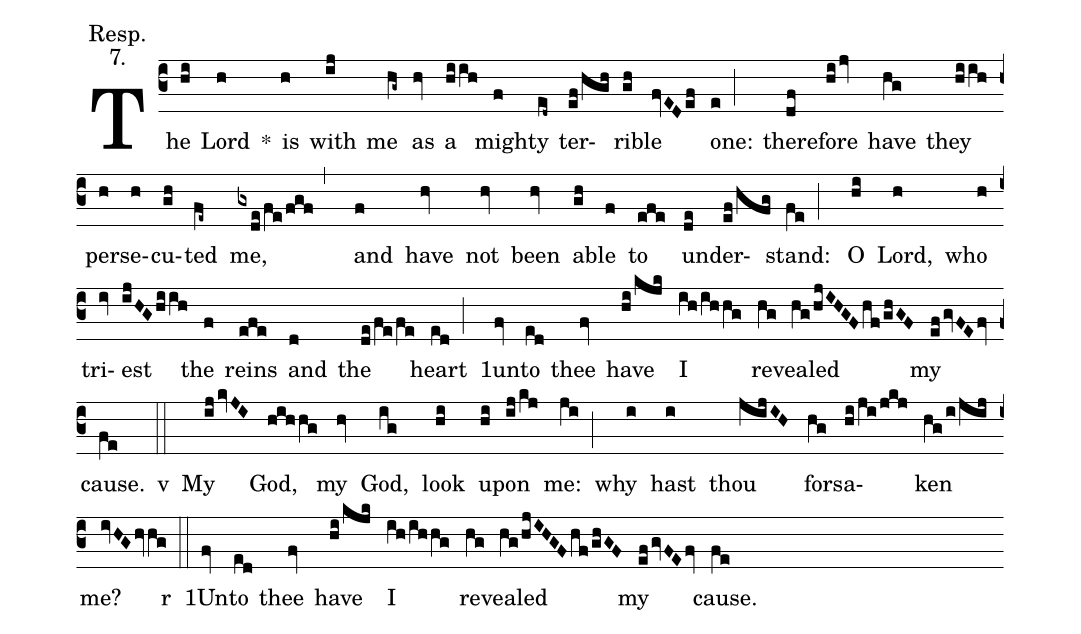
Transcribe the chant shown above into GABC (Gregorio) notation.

annotation: Resp.;
annotation: 7.;
%%
(c3) The(hi) Lord(h) <sp>*</sp>() is(h) with(ij) me(hg~) as(hv) a(hiih) migh(f)ty(ed~) ter(ef/hgh)ri(gh)ble(fvEDef) one:(e;) there(df)fore(hijv) have(hg) they(hiih) per(h)se(h)cu(gh)ted(fe~) me,(gxde/fe/fgf,) and(f) have(hv) not(hv) been(hv) a(gh)ble(f) to(efe) un(de)der(ef/hfg)stand:(fe;) O(hi) Lord,(h) who(h) tri(iv)est(ijHGhiih) the(f) reins(efe) and(d) the(de/fe/fe) heart(ed;) <sp>1</sp>un(fv)to(ed) thee(fv) have(hi/kjk) I(ih/ihhg) re(hg)vealed(hg/hjIHGFhf/ghGF) my(efgvFEfv) cause.(fe)

<sp>v</sp>(::) My(ijkvJI) God,(hihhg) my(hv) God,(ig) look(hi) u(hi)pon(ij/kj) me:(ji;) why(i) hast(i) thou(jijIH) for(hg)sa(hi/ji/jkj)ken(hg/i/jij) me?(ivHGhvhg)

<sp>r</sp>(::) <sp>1</sp>Un(fv)to(ed) thee(fv) have(hi/kjk) I(ih/ihhg) re(hg)vealed(hg/hjIHGFhf/ghGF) my(efgvFEfv) cause.(fe)
